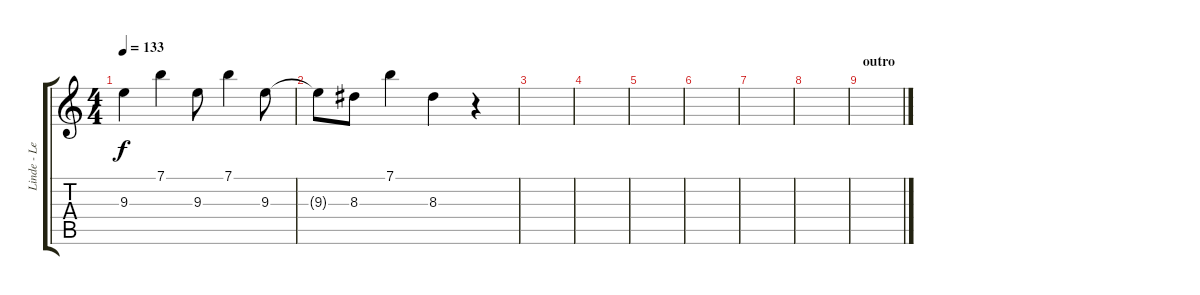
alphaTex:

\track ("Linde - Lead" "Linde - Le") {instrument distortionguitar}
\staff {score tabs}
\tuning (E4 B3 G3 D3 A2 E2) {hide}
\ts (4 4)
\tempo 133
\clef g2
\ks c
9.3.4{dy f} 7.1.4 9.3.8 7.1.4 9.3.8 |
9.3{t}.8 8.3.8 7.1.4 8.3.4 r.4 |
|
|
|
|
|
|
\section ("" "outro")
